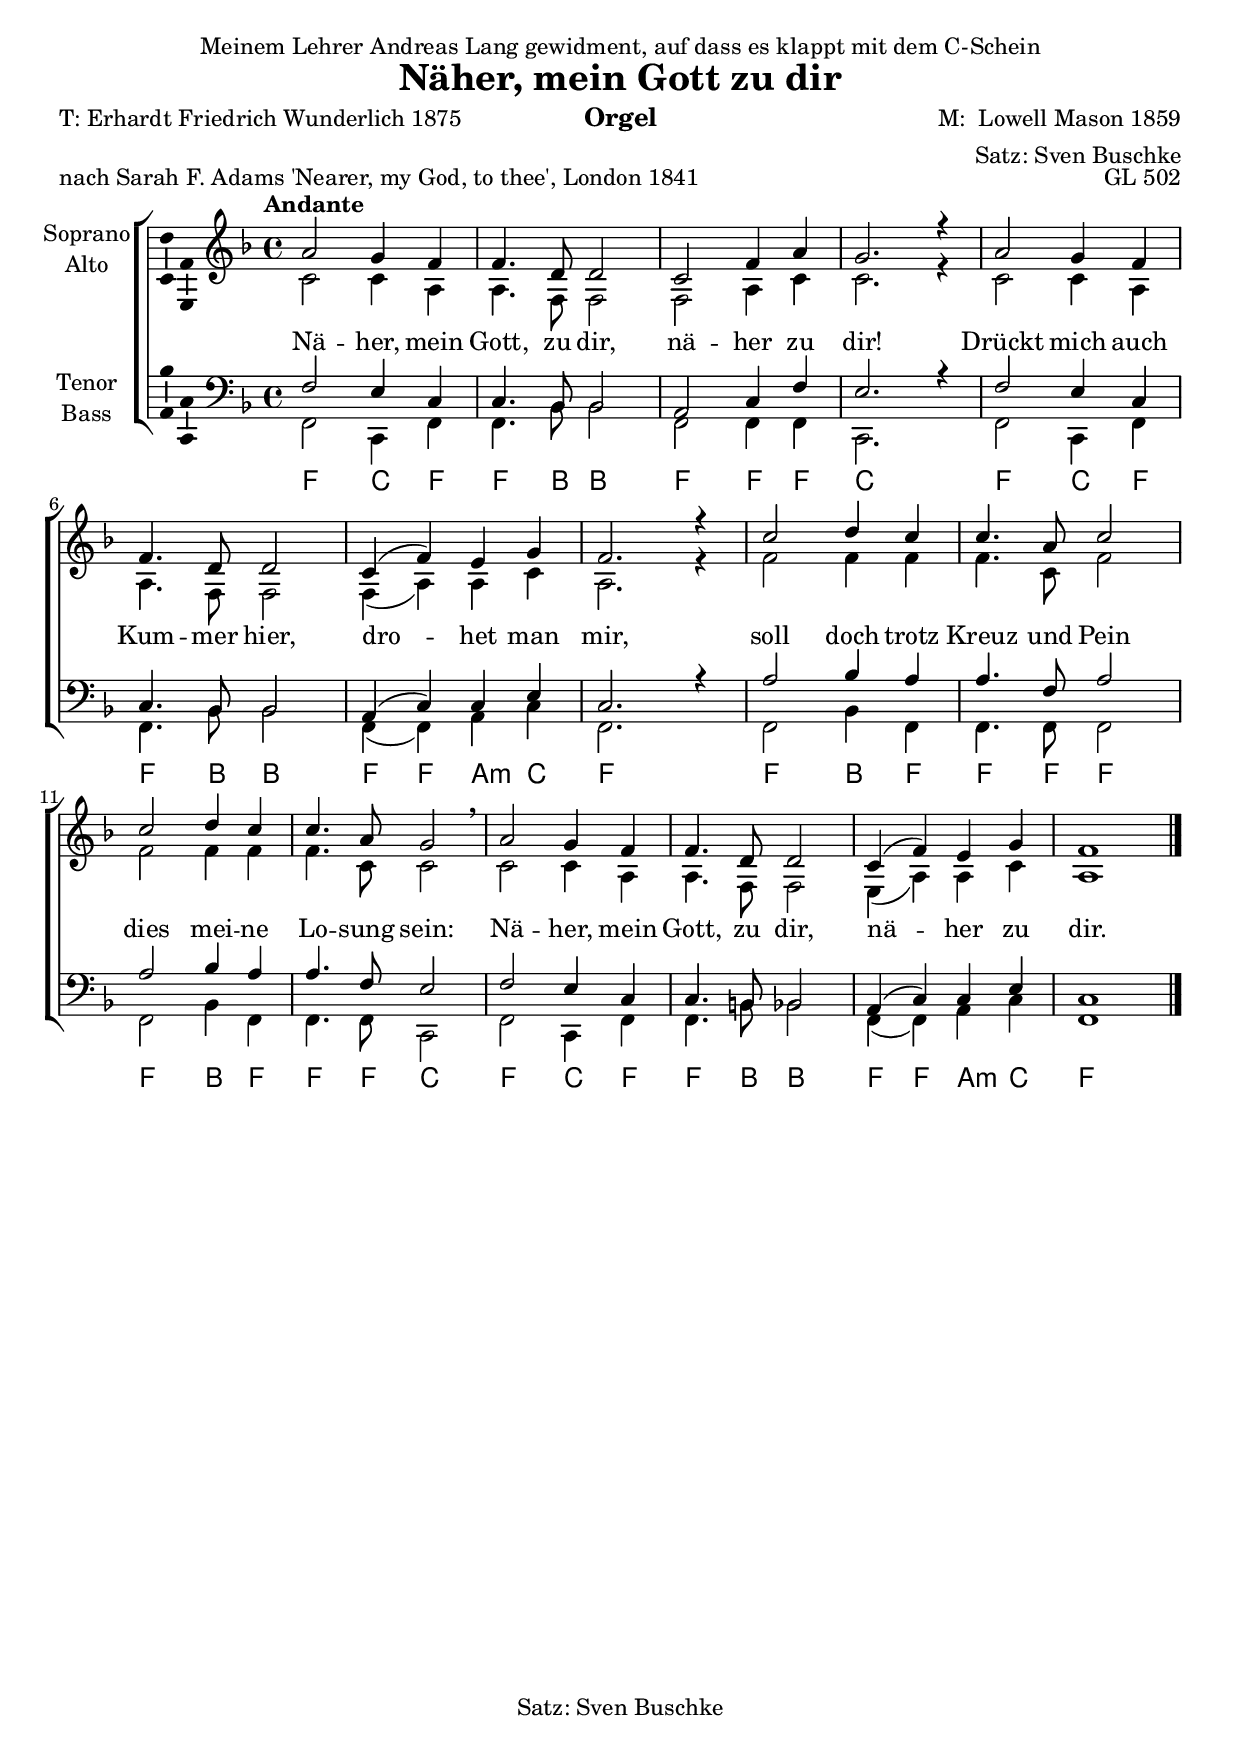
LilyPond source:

  \version "2.24.1"
  \language "english"

\include "predefined-guitar-fretboards.ly"

\header {
  dedication = "Meinem Lehrer Andreas Lang gewidment, auf dass es klappt mit dem C-Schein"
  title = "Näher, mein Gott zu dir"
  subsubtitle = ""
  instrument = "Orgel"
  composer = "M:  Lowell Mason 1859"
  arranger = "Satz: Sven Buschke"
  poet = "T: Erhardt Friedrich Wunderlich 1875"
  meter = ""
  piece = "nach Sarah F. Adams 'Nearer, my God, to thee', London 1841"
  opus = "GL 502"
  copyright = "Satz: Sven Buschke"
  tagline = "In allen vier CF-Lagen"
}

global = {
  \key f \major
  \time 4/4
  \tempo "Andante"
}

scoreASoprano = \relative c'' {
  \global
  % Music follows here.
  a2 g4 f f4. d8 d2 c f4 a g2. r4
  a2 g4 f f4. d8 d2 c4(f) e g f2. r4
  c'2 d4 c c4. a8 c2 c d4 c c4. a8 g2\breathe
  a2 g4 f f4. d8 d2 c4(f) e g f1
  \bar "|."
}

scoreAAlto = \relative c' {
  \global
  % Music follows here.
  c2 c4 a a4. f8 f2 f a4 c c2. r4
  c2 c4 a a4. f8 f2 f4(a) a c a2. r4
  f'2 f4 f f4. c8 f2 f f4 f f4. c8 c2
  c2 c4 a a4. f8 f2 e4(a) a c a1
}

scoreATenor = \relative c' {
  \global
  % Music follows here.
  f,2 e4  c c4. bf8 bf2 a2 c4 f e2. r4
  f2 e4 c c4. bf8 bf2 a4(c) c e c2. r4
  a'2 bf4 a a4. f8 a2 a bf4 a a4. f8 e2
  f2 e4 c c4. b8 b2 a4(c) c e c1
}

scoreABass = \relative c {
  \global
  % Music follows here.
  f,2 c4 f f4. bf8 bf2 f2 f4 f4 c2. s4
  f2 c4 f f4. bf8 bf2 f4(f) a c f,2. s4
  f2 bf4 f f4. f8 f2 f bf4 f f4. f8 c2
  f c4 f f4. bf8 bf2 f4(f) a c f,1
}

scoreAVerse = \lyricmode {
  % Lyrics follow here.
  Nä -- her, mein Gott, zu dir, nä -- her zu dir!
  Drückt mich auch Kum -- mer hier, dro -- het man mir,
  soll doch trotz Kreuz und Pein dies mei -- ne Lo -- sung sein:
  Nä -- her, mein Gott, zu dir, nä -- her zu dir.
}

scoreAChordNames = \chordmode {
  \global
  \germanChords
  % Chords follow here.
  f2 c4 f f4. bf8 bf2 f2 f4 f4 c2. s4
  f2 c4 f f4. bf8 bf2 f4(f) a:m c f2. s4
  f2 bf4 f f4. f8 f2 f bf4 f f4. f8 c2
  f c4 f f4. bf8 bf2 f4(f) a:m c f1
}

scoreAFigBass = \figuremode {
  \global
  % Figures follow here.

}

scoreAChoirPart = \new ChoirStaff <<
  \new Staff \with {
    midiInstrument = "choir aahs"
    instrumentName = \markup \center-column { "Soprano" "Alto" }
  } <<
    \new Voice = "soprano" \with {
      \consists "Ambitus_engraver"
    } { \voiceOne \scoreASoprano }
    \new Voice = "alto" \with {
      \consists "Ambitus_engraver"
      \override Ambitus #'X-offset = #2.0
    } { \voiceTwo \scoreAAlto }
  >>
  \new Lyrics \with {
    \override VerticalAxisGroup #'staff-affinity = #CENTER
  } \lyricsto "soprano" \scoreAVerse
  \new Staff \with {
    midiInstrument = "choir aahs"
    instrumentName = \markup \center-column { "Tenor" "Bass" }
  } <<
    \clef bass
    \new Voice = "tenor" \with {
      \consists "Ambitus_engraver"
    } { \voiceOne \scoreATenor }
    \new Voice = "bass" \with {
      \consists "Ambitus_engraver"
      \override Ambitus #'X-offset = #2.0
    } { \voiceTwo \scoreABass }
  >>
>>

scoreAChordsPart = <<
  \new ChordNames \scoreAChordNames
%   \scoreAChordNames
%   \new FretBoards \scoreAChordNames
>>

scoreABassFiguresPart = \new FiguredBass \with {
  useBassFigureExtenders = ##t
} \scoreAFigBass

\bookpart {
  \score {
    <<
      \scoreAChoirPart
      \scoreAChordsPart
      \scoreABassFiguresPart
    >>
    \layout { }
    \midi {
      \tempo 4=100
    }
  }
}

scoreBSoprano = \relative c'' {
  \global
  % Music follows here.

}

scoreBAlto = \relative c' {
  \global
  % Music follows here.

}

scoreBTenor = \relative c' {
  \global
  % Music follows here.

}

scoreBBass = \relative c {
  \global
  % Music follows here.

}

scoreBVerse = \lyricmode {
  % Lyrics follow here.
2) Bricht mir, wie Jakob dort, Nacht auch herein,
find ich zum Ruheort nur einen Stein;
ist selbst im Traume hier mein Sehnen für und für:
Näher, mein Gott, zu dir, näher zu dir!

2) Geht auch die schmale Bahn aufwärts gar steil,
führt sie doch himmelan zu meinem Heil.
Engel, so licht und schön, winken aus selgen Höhn:
Näher, mein Gott, zu dir, näher zu dir.

4) Ist dann die Nacht vorbei, leuchtet die Sonn,
weih ich mich dir aufs neu vor deinem Thron;
baue mein Bethel dir und jauchz mit Freuden hier:
Näher, mein Gott, zu dir, näher zu dir!
}

scoreBChordNames = \chordmode {
  \global
  \germanChords
  % Chords follow here.

}

scoreBFigBass = \figuremode {
  \global
  % Figures follow here.

}

scoreBChoirPart = \new ChoirStaff <<
  \new Staff \with {
    midiInstrument = "choir aahs"
    instrumentName = \markup \center-column { "Soprano" "Alto" }
  } <<
    \new Voice = "soprano" \with {
      \consists "Ambitus_engraver"
    } { \voiceOne \scoreBSoprano }
    \new Voice = "alto" \with {
      \consists "Ambitus_engraver"
      \override Ambitus #'X-offset = #2.0
    } { \voiceTwo \scoreBAlto }
  >>
  \new Lyrics \with {
    \override VerticalAxisGroup #'staff-affinity = #CENTER
  } \lyricsto "soprano" \scoreBVerse
  \new Staff \with {
    midiInstrument = "choir aahs"
    instrumentName = \markup \center-column { "Tenor" "Bass" }
  } <<
    \clef bass
    \new Voice = "tenor" \with {
      \consists "Ambitus_engraver"
    } { \voiceOne \scoreBTenor }
    \new Voice = "bass" \with {
      \consists "Ambitus_engraver"
      \override Ambitus #'X-offset = #2.0
    } { \voiceTwo \scoreBBass }
  >>
>>

scoreBChordsPart = <<
  \new ChordNames \scoreBChordNames
  \new FretBoards \scoreBChordNames
>>

scoreBBassFiguresPart = \new FiguredBass \with {
  useBassFigureExtenders = ##t
} \scoreBFigBass

\bookpart {
  \score {
    <<
      \scoreBChoirPart
      \scoreBChordsPart
      \scoreBBassFiguresPart
    >>
    \layout { }
    \midi {
      \tempo 4=100
    }
  }
}

scoreCSoprano = \relative c'' {
  \global
  % Music follows here.

}

scoreCAlto = \relative c' {
  \global
  % Music follows here.

}

scoreCTenor = \relative c' {
  \global
  % Music follows here.

}

scoreCBass = \relative c {
  \global
  % Music follows here.

}

scoreCVerse = \lyricmode {
  % Lyrics follow here.

}

scoreCChordNames = \chordmode {
  \global
  \germanChords
  % Chords follow here.

}

scoreCFigBass = \figuremode {
  \global
  % Figures follow here.

}

scoreCChoirPart = \new ChoirStaff <<
  \new Staff \with {
    midiInstrument = "choir aahs"
    instrumentName = \markup \center-column { "Soprano" "Alto" }
  } <<
    \new Voice = "soprano" \with {
      \consists "Ambitus_engraver"
    } { \voiceOne \scoreCSoprano }
    \new Voice = "alto" \with {
      \consists "Ambitus_engraver"
      \override Ambitus #'X-offset = #2.0
    } { \voiceTwo \scoreCAlto }
  >>
  \new Lyrics \with {
    \override VerticalAxisGroup #'staff-affinity = #CENTER
  } \lyricsto "soprano" \scoreCVerse
  \new Staff \with {
    midiInstrument = "choir aahs"
    instrumentName = \markup \center-column { "Tenor" "Bass" }
  } <<
    \clef bass
    \new Voice = "tenor" \with {
      \consists "Ambitus_engraver"
    } { \voiceOne \scoreCTenor }
    \new Voice = "bass" \with {
      \consists "Ambitus_engraver"
      \override Ambitus #'X-offset = #2.0
    } { \voiceTwo \scoreCBass }
  >>
>>

scoreCChordsPart = <<
  \new ChordNames \scoreCChordNames
  \new FretBoards \scoreCChordNames
>>

scoreCBassFiguresPart = \new FiguredBass \with {
  useBassFigureExtenders = ##t
} \scoreCFigBass

\bookpart {
  \score {
    <<
      \scoreCChoirPart
      \scoreCChordsPart
      \scoreCBassFiguresPart
    >>
    \layout { }
    \midi {
      \tempo 4=100
    }
  }
}

scoreDSoprano = \relative c'' {
  \global
  % Music follows here.

}

scoreDAlto = \relative c' {
  \global
  % Music follows here.

}

scoreDTenor = \relative c' {
  \global
  % Music follows here.

}

scoreDBass = \relative c {
  \global
  % Music follows here.

}

scoreDVerse = \lyricmode {
  % Lyrics follow here.

}

scoreDChordNames = \chordmode {
  \global
  \germanChords
  % Chords follow here.

}

scoreDFigBass = \figuremode {
  \global
  % Figures follow here.

}

scoreDChoirPart = \new ChoirStaff <<
  \new Staff \with {
    midiInstrument = "choir aahs"
    instrumentName = \markup \center-column { "Soprano" "Alto" }
  } <<
    \new Voice = "soprano" \with {
      \consists "Ambitus_engraver"
    } { \voiceOne \scoreDSoprano }
    \new Voice = "alto" \with {
      \consists "Ambitus_engraver"
      \override Ambitus #'X-offset = #2.0
    } { \voiceTwo \scoreDAlto }
  >>
  \new Lyrics \with {
    \override VerticalAxisGroup #'staff-affinity = #CENTER
  } \lyricsto "soprano" \scoreDVerse
  \new Staff \with {
    midiInstrument = "choir aahs"
    instrumentName = \markup \center-column { "Tenor" "Bass" }
  } <<
    \clef bass
    \new Voice = "tenor" \with {
      \consists "Ambitus_engraver"
    } { \voiceOne \scoreDTenor }
    \new Voice = "bass" \with {
      \consists "Ambitus_engraver"
      \override Ambitus #'X-offset = #2.0
    } { \voiceTwo \scoreDBass }
  >>
>>

scoreDChordsPart = <<
  \new ChordNames \scoreDChordNames
  \new FretBoards \scoreDChordNames
>>

scoreDBassFiguresPart = \new FiguredBass \with {
  useBassFigureExtenders = ##t
} \scoreDFigBass

\bookpart {
  \score {
    <<
      \scoreDChoirPart
      \scoreDChordsPart
      \scoreDBassFiguresPart
    >>
    \layout { }
    \midi {
      \tempo 4=100
    }
  }
}